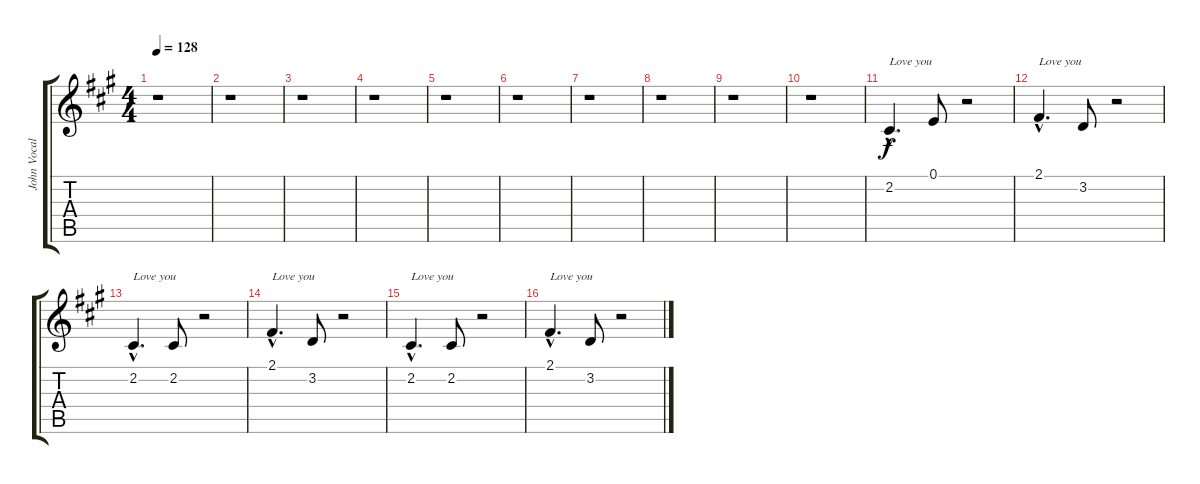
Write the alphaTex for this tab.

\track ("John Vocals" "John Vocal") {instrument flute}
\staff {score tabs}
\tuning (E4 B3 G3 D3 A2 E2) {hide}
\ts (4 4)
\tempo 128
\clef g2
\ks a
r.1{dy f} |
r.1 |
r.1 |
r.1 |
r.1 |
r.1 |
r.1 |
r.1 |
r.1 |
r.1 |
2.2{hac}.4{d txt "Love you" volume 13} 0.1.8 r.2 |
2.1{hac}.4{d txt "Love you"} 3.2.8 r.2 |
2.2{hac}.4{d txt "Love you"} 2.2.8 r.2 |
2.1{hac}.4{d txt "Love you"} 3.2.8 r.2 |
2.2{hac}.4{d txt "Love you"} 2.2.8 r.2 |
2.1{hac}.4{d txt "Love you" volume 10} 3.2.8 r.2
